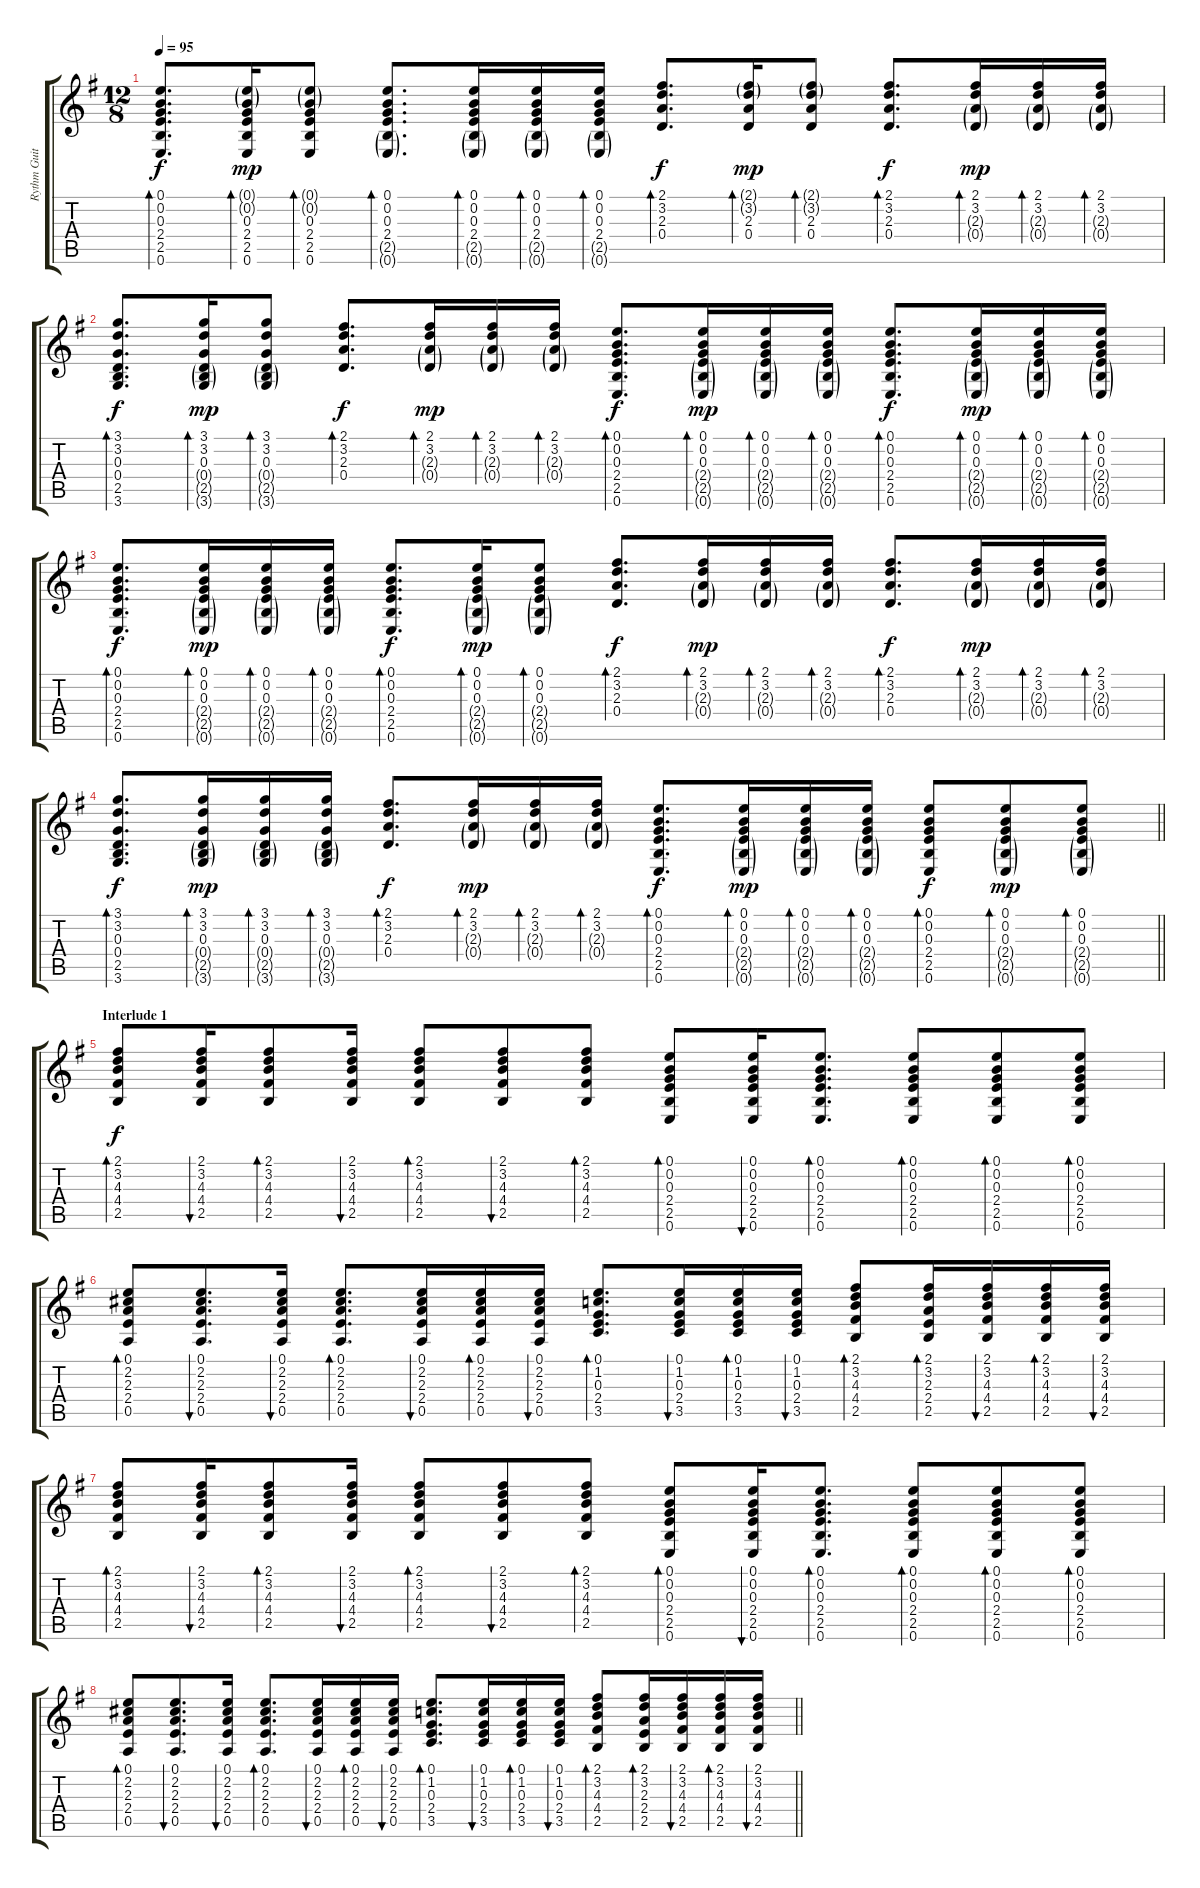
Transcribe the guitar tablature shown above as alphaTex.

\track ("Rythm Guitar" "Rythm Guit") {instrument acousticguitarsteel}
\staff {score tabs}
\tuning (E4 B3 G3 D3 A2 E2) {hide}
\ts (12 8)
\tempo 95
\clef g2
\ks eminor
(0.1 0.2 0.3 2.4 2.5 0.6).8{d bd 30 dy f} (0.1{g} 0.2{g} 0.3 2.4 2.5 0.6).16{bd 30 dy mp} (0.1{g} 0.2{g} 0.3 2.4 2.5 0.6).8{bd 30} (0.1 0.2 0.3 2.4 2.5{g} 0.6{g}).8{d bd 30} (0.1 0.2 0.3 2.4 2.5{g} 0.6{g}).16{bd 30} (0.1 0.2 0.3 2.4 2.5{g} 0.6{g}).16{bd 30} (0.1 0.2 0.3 2.4 2.5{g} 0.6{g}).16{bd 30} (2.1 3.2 2.3 0.4).8{d bd 30 dy f} (2.1{g} 3.2{g} 2.3 0.4).16{bd 30 dy mp} (2.1{g} 3.2{g} 2.3 0.4).8{bd 30} (2.1 3.2 2.3 0.4).8{d bd 30 dy f} (2.1 3.2 2.3{g} 0.4{g}).16{bd 30 dy mp} (2.1 3.2 2.3{g} 0.4{g}).16{bd 30} (2.1 3.2 2.3{g} 0.4{g}).16{bd 30} |
(3.1 3.2 0.3 0.4 2.5 3.6).8{d bd 30 dy f} (3.1 3.2 0.3 0.4{g} 2.5{g} 3.6{g}).16{bd 30 dy mp} (3.1 3.2 0.3 0.4{g} 2.5{g} 3.6{g}).8{bd 30} (2.1 3.2 2.3 0.4).8{d bd 30 dy f} (2.1 3.2 2.3{g} 0.4{g}).16{bd 30 dy mp} (2.1 3.2 2.3{g} 0.4{g}).16{bd 30} (2.1 3.2 2.3{g} 0.4{g}).16{bd 30} (0.1 0.2 0.3 2.4 2.5 0.6).8{d bd 30 dy f} (0.1 0.2 0.3 2.4{g} 2.5{g} 0.6{g}).16{bd 30 dy mp} (0.1 0.2 0.3 2.4{g} 2.5{g} 0.6{g}).16{bd 30} (0.1 0.2 0.3 2.4{g} 2.5{g} 0.6{g}).16{bd 30} (0.1 0.2 0.3 2.4 2.5 0.6).8{d bd 30 dy f} (0.1 0.2 0.3 2.4{g} 2.5{g} 0.6{g}).16{bd 30 dy mp} (0.1 0.2 0.3 2.4{g} 2.5{g} 0.6{g}).16{bd 30} (0.1 0.2 0.3 2.4{g} 2.5{g} 0.6{g}).16{bd 30} |
(0.1 0.2 0.3 2.4 2.5 0.6).8{d bd 30 dy f} (0.1 0.2 0.3 2.4{g} 2.5{g} 0.6{g}).16{bd 30 dy mp} (0.1 0.2 0.3 2.4{g} 2.5{g} 0.6{g}).16{bd 30} (0.1 0.2 0.3 2.4{g} 2.5{g} 0.6{g}).16{bd 30} (0.1 0.2 0.3 2.4 2.5 0.6).8{d bd 30 dy f} (0.1 0.2 0.3 2.4{g} 2.5{g} 0.6{g}).16{bd 30 dy mp} (0.1 0.2 0.3 2.4{g} 2.5{g} 0.6{g}).8{bd 30} (2.1 3.2 2.3 0.4).8{d bd 30 dy f} (2.1 3.2 2.3{g} 0.4{g}).16{bd 30 dy mp} (2.1 3.2 2.3{g} 0.4{g}).16{bd 30} (2.1 3.2 2.3{g} 0.4{g}).16{bd 30} (2.1 3.2 2.3 0.4).8{d bd 30 dy f} (2.1 3.2 2.3{g} 0.4{g}).16{bd 30 dy mp} (2.1 3.2 2.3{g} 0.4{g}).16{bd 30} (2.1 3.2 2.3{g} 0.4{g}).16{bd 30} |
\barLineRight lightlight
(3.1 3.2 0.3 0.4 2.5 3.6).8{d bd 30 dy f} (3.1 3.2 0.3 0.4{g} 2.5{g} 3.6{g}).16{bd 30 dy mp} (3.1 3.2 0.3 0.4{g} 2.5{g} 3.6{g}).16{bd 30} (3.1 3.2 0.3 0.4{g} 2.5{g} 3.6{g}).16{bd 30} (2.1 3.2 2.3 0.4).8{d bd 30 dy f} (2.1 3.2 2.3{g} 0.4{g}).16{bd 30 dy mp} (2.1 3.2 2.3{g} 0.4{g}).16{bd 30} (2.1 3.2 2.3{g} 0.4{g}).16{bd 30} (0.1 0.2 0.3 2.4 2.5 0.6).8{d bd 30 dy f} (0.1 0.2 0.3 2.4{g} 2.5{g} 0.6{g}).16{bd 30 dy mp} (0.1 0.2 0.3 2.4{g} 2.5{g} 0.6{g}).16{bd 30} (0.1 0.2 0.3 2.4{g} 2.5{g} 0.6{g}).16{bd 30} (0.1 0.2 0.3 2.4 2.5 0.6).8{bd 30 dy f} (0.1 0.2 0.3 2.4{g} 2.5{g} 0.6{g}).8{bd 30 dy mp} (0.1 0.2 0.3 2.4{g} 2.5{g} 0.6{g}).8{bd 30} |
\section ("" "Interlude 1")
(2.1 3.2 4.3 4.4 2.5).8{bd 30 dy f} (2.1 3.2 4.3 4.4 2.5).16{bu 30} (2.1 3.2 4.3 4.4 2.5).8{bd 30} (2.1 3.2 4.3 4.4 2.5).16{bu 30} (2.1 3.2 4.3 4.4 2.5).8{bd 30} (2.1 3.2 4.3 4.4 2.5).8{bu 30} (2.1 3.2 4.3 4.4 2.5).8{bd 30} (0.1 0.2 0.3 2.4 2.5 0.6).8{bd 30} (0.1 0.2 0.3 2.4 2.5 0.6).16{bu 30} (0.1 0.2 0.3 2.4 2.5 0.6).8{d bd 30} (0.1 0.2 0.3 2.4 2.5 0.6).8{bd 30} (0.1 0.2 0.3 2.4 2.5 0.6).8{bd 30} (0.1 0.2 0.3 2.4 2.5 0.6).8{bd 30} |
(0.1 2.2 2.3 2.4 0.5).8{bd 30} (0.1 2.2 2.3 2.4 0.5).8{d bu 30} (0.1 2.2 2.3 2.4 0.5).16{bu 30} (0.1 2.2 2.3 2.4 0.5).8{d bd 30} (0.1 2.2 2.3 2.4 0.5).16{bu 30} (0.1 2.2 2.3 2.4 0.5).16{bd 30} (0.1 2.2 2.3 2.4 0.5).16{bu 30} (0.1 1.2 0.3 2.4 3.5).8{d bd 30} (0.1 1.2 0.3 2.4 3.5).16{bu 30} (0.1 1.2 0.3 2.4 3.5).16{bd 30} (0.1 1.2 0.3 2.4 3.5).16{bu 30} (2.1 3.2 4.3 4.4 2.5).8{bd 30} (2.1 3.2 2.3 2.4 2.5).16{bd 30} (2.1 3.2 4.3 4.4 2.5).16{bu 30} (2.1 3.2 4.3 4.4 2.5).16{bd 30} (2.1 3.2 4.3 4.4 2.5).16{bu 30} |
(2.1 3.2 4.3 4.4 2.5).8{bd 30} (2.1 3.2 4.3 4.4 2.5).16{bu 30} (2.1 3.2 4.3 4.4 2.5).8{bd 30} (2.1 3.2 4.3 4.4 2.5).16{bu 30} (2.1 3.2 4.3 4.4 2.5).8{bd 30} (2.1 3.2 4.3 4.4 2.5).8{bu 30} (2.1 3.2 4.3 4.4 2.5).8{bd 30} (0.1 0.2 0.3 2.4 2.5 0.6).8{bd 30} (0.1 0.2 0.3 2.4 2.5 0.6).16{bu 30} (0.1 0.2 0.3 2.4 2.5 0.6).8{d bd 30} (0.1 0.2 0.3 2.4 2.5 0.6).8{bd 30} (0.1 0.2 0.3 2.4 2.5 0.6).8{bd 30} (0.1 0.2 0.3 2.4 2.5 0.6).8{bd 30} |
\barLineRight lightlight
(0.1 2.2 2.3 2.4 0.5).8{bd 30} (0.1 2.2 2.3 2.4 0.5).8{d bu 30} (0.1 2.2 2.3 2.4 0.5).16{bu 30} (0.1 2.2 2.3 2.4 0.5).8{d bd 30} (0.1 2.2 2.3 2.4 0.5).16{bu 30} (0.1 2.2 2.3 2.4 0.5).16{bd 30} (0.1 2.2 2.3 2.4 0.5).16{bu 30} (0.1 1.2 0.3 2.4 3.5).8{d bd 30} (0.1 1.2 0.3 2.4 3.5).16{bu 30} (0.1 1.2 0.3 2.4 3.5).16{bd 30} (0.1 1.2 0.3 2.4 3.5).16{bu 30} (2.1 3.2 4.3 4.4 2.5).8{bd 30} (2.1 3.2 2.3 2.4 2.5).16{bd 30} (2.1 3.2 4.3 4.4 2.5).16{bu 30} (2.1 3.2 4.3 4.4 2.5).16{bd 30} (2.1 3.2 4.3 4.4 2.5).16{bu 30}
